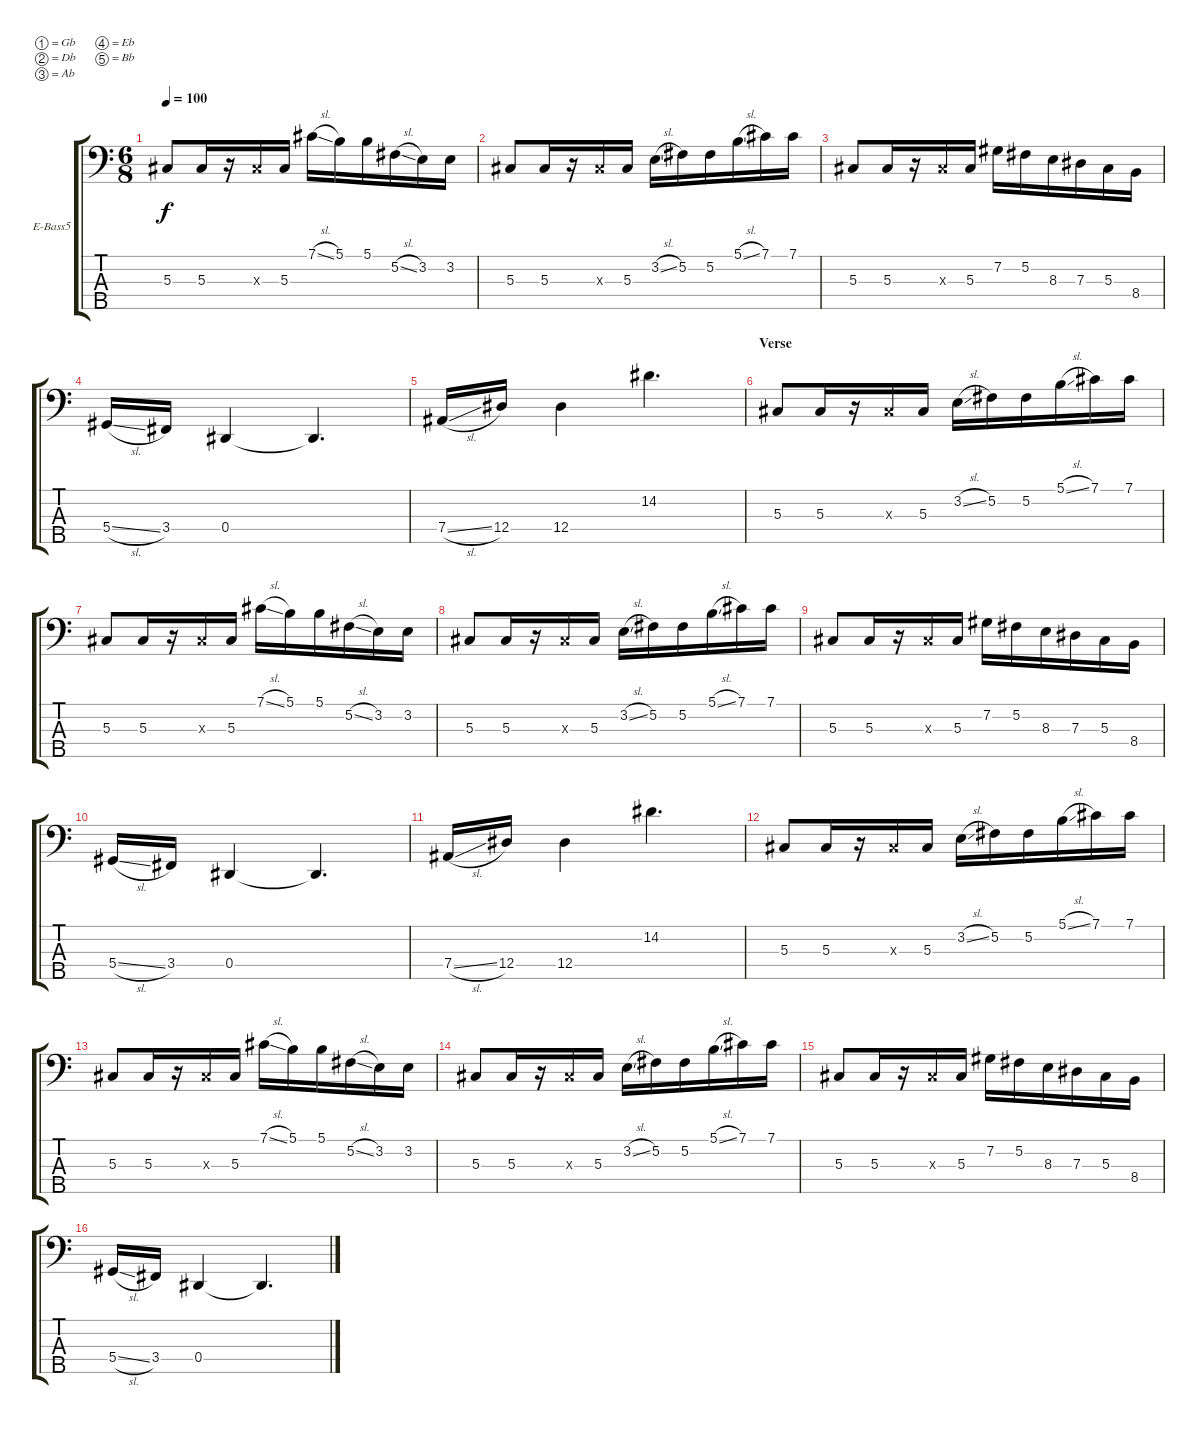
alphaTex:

\bracketExtendMode groupsimilarinstruments
\firstSystemTrackNameOrientation horizontal
\otherSystemsTrackNameOrientation horizontal
\track ("Electric Bass" "E-Bass5") {instrument electricbassfinger}
\staff {score tabs}
\tuning (Gb2 Db2 Ab1 Eb1 Bb0)
\ts (6 8)
\tempo 100
\clef f4
\ks c
5.3.8{dy f} 5.3.16 r.16 5.3{x}.16 5.3.16 7.1{sl}.16 5.1.16 5.1.16 5.2{sl}.16 3.2.16 3.2.16 |
5.3.8 5.3.16 r.16 5.3{x}.16 5.3.16 3.2{sl}.16 5.2.16 5.2.16 5.1{sl}.16 7.1.16 7.1.16 |
5.3.8 5.3.16 r.16 5.3{x}.16 5.3.16 7.2.16 5.2.16 8.3.16 7.3.16 5.3.16 8.4.16 |
5.4{sl}.16 3.4.16 0.4.4 0.4{t}.4{d} |
7.4{sl}.16 12.4.16 12.4.4 14.2.4{d} |
\section ("" "Verse")
5.3.8 5.3.16 r.16 5.3{x}.16 5.3.16 3.2{sl}.16 5.2.16 5.2.16 5.1{sl}.16 7.1.16 7.1.16 |
5.3.8 5.3.16 r.16 5.3{x}.16 5.3.16 7.1{sl}.16 5.1.16 5.1.16 5.2{sl}.16 3.2.16 3.2.16 |
5.3.8 5.3.16 r.16 5.3{x}.16 5.3.16 3.2{sl}.16 5.2.16 5.2.16 5.1{sl}.16 7.1.16 7.1.16 |
5.3.8 5.3.16 r.16 5.3{x}.16 5.3.16 7.2.16 5.2.16 8.3.16 7.3.16 5.3.16 8.4.16 |
5.4{sl}.16 3.4.16 0.4.4 0.4{t}.4{d} |
7.4{sl}.16 12.4.16 12.4.4 14.2.4{d} |
5.3.8 5.3.16 r.16 5.3{x}.16 5.3.16 3.2{sl}.16 5.2.16 5.2.16 5.1{sl}.16 7.1.16 7.1.16 |
5.3.8 5.3.16 r.16 5.3{x}.16 5.3.16 7.1{sl}.16 5.1.16 5.1.16 5.2{sl}.16 3.2.16 3.2.16 |
5.3.8 5.3.16 r.16 5.3{x}.16 5.3.16 3.2{sl}.16 5.2.16 5.2.16 5.1{sl}.16 7.1.16 7.1.16 |
5.3.8 5.3.16 r.16 5.3{x}.16 5.3.16 7.2.16 5.2.16 8.3.16 7.3.16 5.3.16 8.4.16 |
5.4{sl}.16 3.4.16 0.4.4 0.4{t}.4{d}
